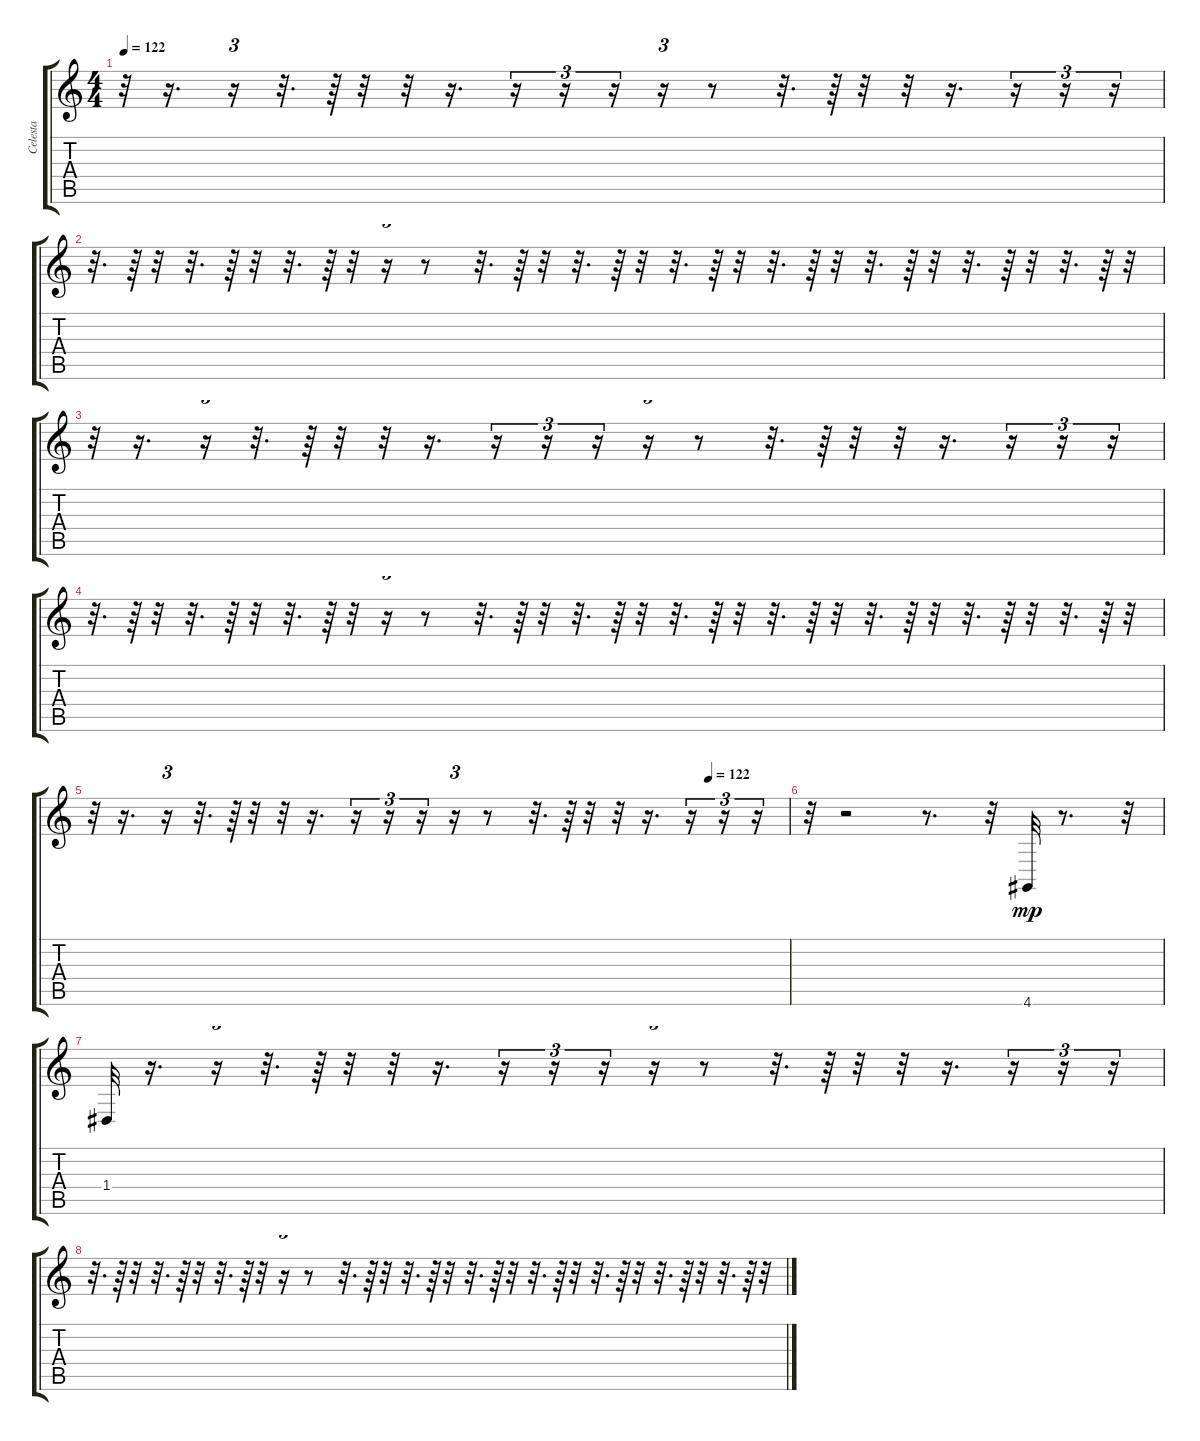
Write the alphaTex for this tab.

\track ("Celesta" "Celesta") {instrument celesta}
\staff {score tabs}
\tuning (E4 B3 G3 D3 A2 E2) {hide}
\ts (4 4)
\tempo 122
\clef g2
\ks c
r.32{dy f} r.16{d} r.16{tu (3 2)} r.32{d} r.64 r.32 r.32 r.16{d} r.16{tu (3 2)} r.16{tu (3 2)} r.16{tu (3 2)} r.16{tu (3 2)} r.8 r.32{d} r.64 r.32 r.32 r.16{d} r.16{tu (3 2)} r.16{tu (3 2)} r.16{tu (3 2)} |
r.32{d} r.64 r.32 r.32{d} r.64 r.32 r.32{d} r.64 r.32 r.16{tu (3 2)} r.8 r.32{d} r.64 r.32 r.32{d} r.64 r.32 r.32{d} r.64 r.32 r.32{d} r.64 r.32 r.32{d} r.64 r.32 r.32{d} r.64 r.32 r.32{d} r.64 r.32 |
r.32 r.16{d} r.16{tu (3 2)} r.32{d} r.64 r.32 r.32 r.16{d} r.16{tu (3 2)} r.16{tu (3 2)} r.16{tu (3 2)} r.16{tu (3 2)} r.8 r.32{d} r.64 r.32 r.32 r.16{d} r.16{tu (3 2)} r.16{tu (3 2)} r.16{tu (3 2)} |
r.32{d} r.64 r.32 r.32{d} r.64 r.32 r.32{d} r.64 r.32 r.16{tu (3 2)} r.8 r.32{d} r.64 r.32 r.32{d} r.64 r.32 r.32{d} r.64 r.32 r.32{d} r.64 r.32 r.32{d} r.64 r.32 r.32{d} r.64 r.32 r.32{d} r.64 r.32 |
\tempo (122 0.8854166666666666)
r.32 r.16{d} r.16{tu (3 2)} r.32{d} r.64 r.32 r.32 r.16{d} r.16{tu (3 2)} r.16{tu (3 2)} r.16{tu (3 2)} r.16{tu (3 2)} r.8 r.32{d} r.64 r.32 r.32 r.16{d} r.16{tu (3 2)} r.16{tu (3 2)} r.16{tu (3 2)} |
r.32 r.2 r.8{d} r.32 4.6.32{dy mp} r.8{d} r.32 |
1.4.32 r.16{d} r.16{tu (3 2)} r.32{d} r.64 r.32 r.32 r.16{d} r.16{tu (3 2)} r.16{tu (3 2)} r.16{tu (3 2)} r.16{tu (3 2)} r.8 r.32{d} r.64 r.32 r.32 r.16{d} r.16{tu (3 2)} r.16{tu (3 2)} r.16{tu (3 2)} |
r.32{d} r.64 r.32 r.32{d} r.64 r.32 r.32{d} r.64 r.32 r.16{tu (3 2)} r.8 r.32{d} r.64 r.32 r.32{d} r.64 r.32 r.32{d} r.64 r.32 r.32{d} r.64 r.32 r.32{d} r.64 r.32 r.32{d} r.64 r.32 r.32{d} r.64 r.32
